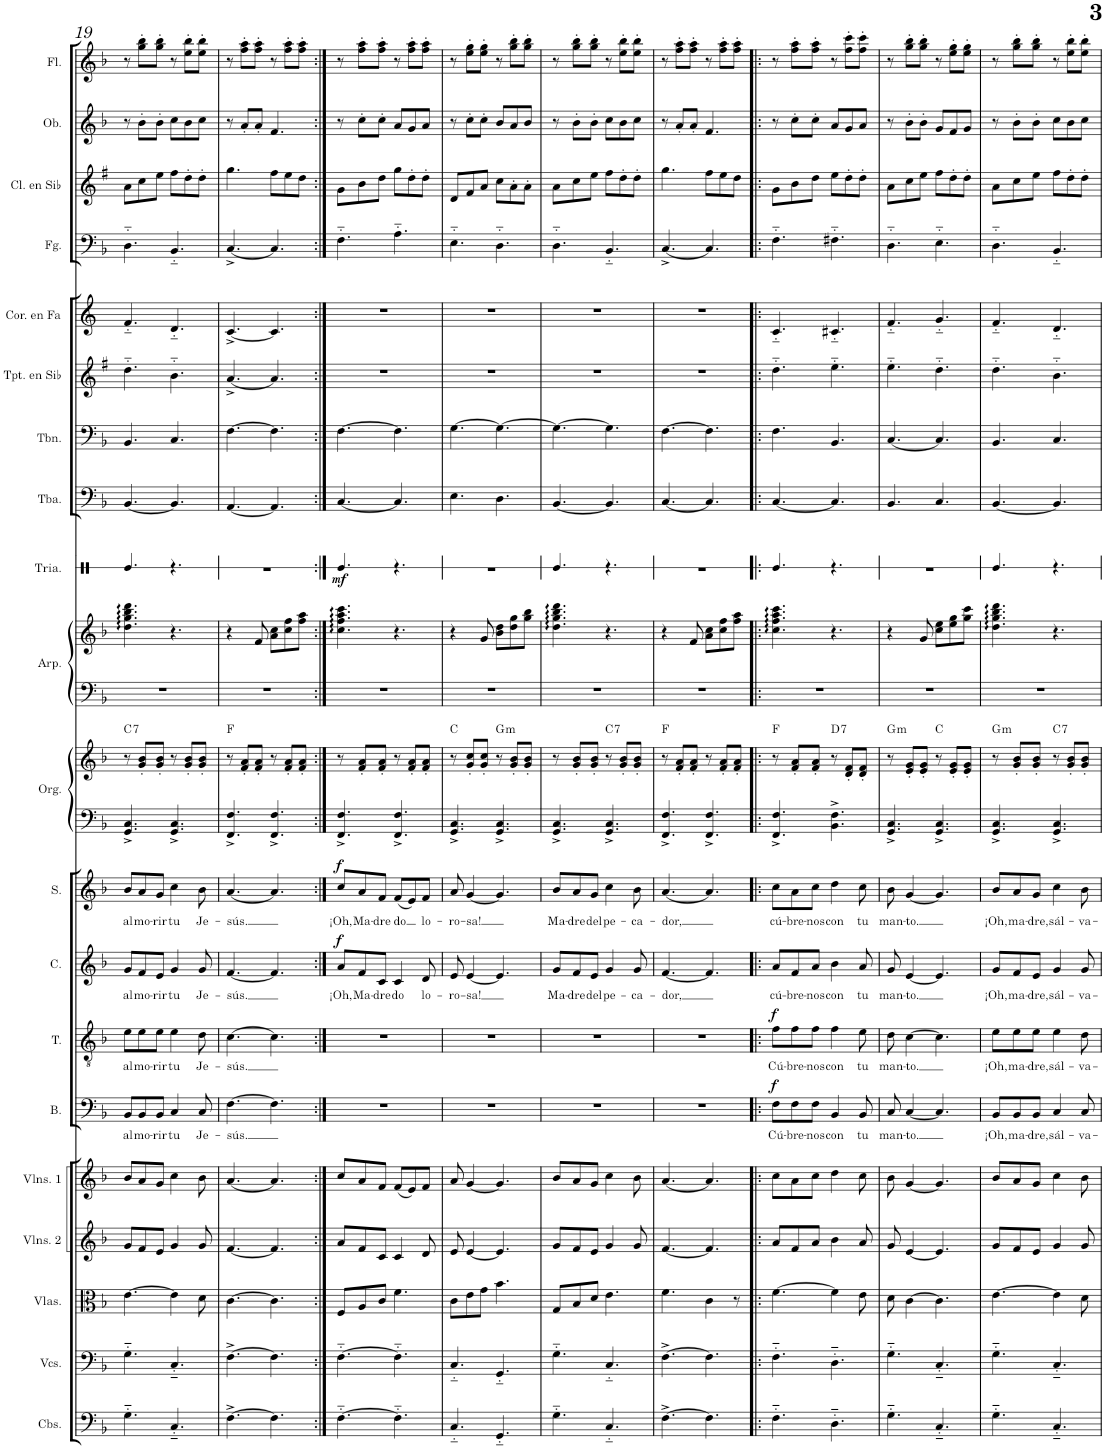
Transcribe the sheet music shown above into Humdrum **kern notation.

**kern	**kern	**kern	**kern	**kern	**kern	**text	**dynam	**kern	**text	**dynam	**kern	**text	**dynam	**kern	**text	**dynam	**kern	**kern	**harte	**kern	**kern	**kern	**dynam	**kern	**kern	**kern	**kern	**kern	**kern	**kern	**kern
*part20	*part19	*part18	*part17	*part16	*part15	*part15	*part15	*part14	*part14	*part14	*part13	*part13	*part13	*part12	*part12	*part12	*part11	*part11	*part11	*part10	*part10	*part9	*part9	*part8	*part7	*part6	*part5	*part4	*part3	*part2	*part1
*staff22	*staff21	*staff20	*staff19	*staff18	*staff17	*staff17	*staff17	*staff16	*staff16	*staff16	*staff15	*staff15	*staff15	*staff14	*staff14	*staff14	*staff13	*staff12	*	*staff11	*staff10	*staff9	*staff9	*staff8	*staff7	*staff6	*staff5	*staff4	*staff3	*staff2	*staff1
*I"Contrabajos	*I"Violonchelos	*I"Violas	*I"Violines 2	*I"Violines 1	*I"Bajo	*	*	*I"Tenor	*	*	*I"Contralto	*	*	*I"Soprano	*	*	*I"Órgano	*	*	*I"Arpa	*	*I"Triángulo	*	*I"Tuba	*I"Trombón	*I"Trompeta en Sib	*I"Corno en Fa	*I"Fagot	*I"Clarinete en Sib	*I"Oboe	*I"Flauta
*I'Cbs.	*I'Vcs.	*I'Vlas.	*I'Vlns. 2	*I'Vlns. 1	*I'B.	*	*	*I'T.	*	*	*I'C.	*	*	*I'S.	*	*	*	*	*	*I'Arp.	*	*	*	*I'Tba.	*I'Tbn.	*I'Tpt. en Sib	*I'Cor. en Fa	*I'Fg.	*I'Cl. en Sib	*I'Ob.	*I'Fl.
!!LO:PB:g=z
*clefF4	*clefF4	*clefC3	*clefG2	*clefG2	*clefF4	*	*	*clefGv2	*	*	*clefG2	*	*	*clefG2	*	*	*clefF4	*clefG2	*	*clefF4	*clefG2	*clefX	*	*clefF4	*clefF4	*clefG2	*clefG2	*clefF4	*clefG2	*clefG2	*clefG2
*Trd7c12	*	*	*	*	*	*	*	*	*	*	*	*	*	*	*	*	*	*	*	*	*	*	*	*	*	*Trd1c2	*Trd4c7	*	*Trd1c2	*	*
*k[b-]	*k[b-]	*k[b-]	*k[b-]	*k[b-]	*k[b-]	*	*	*k[b-]	*	*	*k[b-]	*	*	*k[b-]	*	*	*k[b-]	*k[b-]	*	*k[b-]	*k[b-]	*k[]	*	*k[b-]	*k[b-]	*k[f#]	*k[]	*k[b-]	*k[f#]	*k[b-]	*k[b-]
*M6/8	*M6/8	*M6/8	*M6/8	*M6/8	*M6/8	*	*	*M6/8	*	*	*M6/8	*	*	*M6/8	*	*	*M6/8	*M6/8	*	*M6/8	*M6/8	*M6/8	*	*M6/8	*M6/8	*M6/8	*M6/8	*M6/8	*M6/8	*M6/8	*M6/8
=19	=19	=19	=19	=19	=19	=19	=19	=19	=19	=19	=19	=19	=19	=19	=19	=19	=19	=19	=19	=19	=19	=19	=19	=19	=19	=19	=19	=19	=19	=19	=19
!	!	!	!	!	!	!LO:LY:b	!	!	!LO:LY:b	!	!	!LO:LY:b	!	!	!LO:LY:b	!	!	!	!LO:H:kt=7	!	!	!	!	!	!	!	!	!	!	!	!
4.G'~\	4.G'~\	[4.e\	8g/L	8b-/L	8BB-/L	al	.	8e\L	al	.	8g/L	al	.	8b-/L	al	.	4.GG/^ 4.C/^	8r	C:7	2.r	4.dd\ 4.gg\ 4.bb-\ 4.ddd\	4.Re/	.	[4.BB-/	4.BB-/	4.dd\	4.f/	4.D\	8a\L	8r	8r
!	!	!	!	!	!	!LO:LY:b	!	!	!LO:LY:b	!	!	!LO:LY:b	!	!	!LO:LY:b	!	!	!	!	!	!	!	!	!	!	!	!	!	!	!	!
.	.	.	8f/	8a/	8BB-/	mo-	.	8e\	mo-	.	8f/	mo-	.	8a/	mo-	.	.	8g/' 8b-/'L	.	.	.	.	.	.	.	.	.	.	8cc\	8b-'\L	8gg\' 8bb-\'L
!	!	!	!	!	!	!LO:LY:b	!	!	!LO:LY:b	!	!	!LO:LY:b	!	!	!LO:LY:b	!	!	!	!	!	!	!	!	!	!	!	!	!	!	!	!
.	.	.	8e/J	8g/J	8BB-/J	-rir	.	8e\J	-rir	.	8e/J	-rir	.	8g/J	-rir	.	.	8g/' 8b-/'J	.	.	.	.	.	.	.	.	.	.	8ee\J	8b-'\J	8gg\' 8bb-\'J
!	!	!	!	!	!	!LO:LY:b	!	!	!LO:LY:b	!	!	!LO:LY:b	!	!	!LO:LY:b	!	!	!	!	!	!	!	!	!	!	!	!	!	!	!	!
4.C'~/	4.C'~/	4e\]	4g/	4cc\	4C/	tu	.	4e\	tu	.	4g/	tu	.	4cc\	tu	.	4.GG/^ 4.C/^	8r	.	.	4.r	4.r	.	4.BB-/]	4.C/	4.b\	4.d/	4.BB-/	8ff#\L	8cc\L	8r
.	.	.	.	.	.	.	.	.	.	.	.	.	.	.	.	.	.	8g/' 8b-/'L	.	.	.	.	.	.	.	.	.	.	8dd'\	8b-\	8ee\' 8bb-\'L
!	!	!	!	!	!	!LO:LY:b	!	!	!LO:LY:b	!	!	!LO:LY:b	!	!	!LO:LY:b	!	!	!	!	!	!	!	!	!	!	!	!	!	!	!	!
.	.	8d\	8g/	8b-\	8C/	Je-	.	8d\	Je-	.	8g/	Je-	.	8b-\	Je-	.	.	8g/' 8b-/'J	.	.	.	.	.	.	.	.	.	.	8dd'\J	8cc\J	8ee\' 8bb-\'J
=20	=20	=20	=20	=20	=20	=20	=20	=20	=20	=20	=20	=20	=20	=20	=20	=20	=20	=20	=20	=20	=20	=20	=20	=20	=20	=20	=20	=20	=20	=20	=20
!	!	!	!	!	!	!LO:LY:b	!	!	!LO:LY:b	!	!	!LO:LY:b	!	!	!LO:LY:b	!	!	!	!	!	!	!	!	!	!	!	!	!	!	!	!
[4.F^\	[4.F^\	[4.c\	[4.f/	[4.a/	[4.F\	-sús.	.	[4.c\	-sús.	.	[4.f/	-sús.	.	[4.a/	-sús.	.	4.FF/^ 4.F/^	8r	F:maj	2.r	4r	2.r	.	[4.AA/	[4.F\	[4.a^/	[4.c^/	[4.C^/	4.gg\	8r	8r
.	.	.	.	.	.	.	.	.	.	.	.	.	.	.	.	.	.	8f/' 8a/'L	.	.	.	.	.	.	.	.	.	.	.	8a'/L	8ff\' 8aa\'L
.	.	.	.	.	.	.	.	.	.	.	.	.	.	.	.	.	.	8f/' 8a/'J	.	.	8f/	.	.	.	.	.	.	.	.	8a'/J	8ff\' 8aa\'J
4.F\]	4.F\]	4.c\]	4.f/]	4.a/]	4.F\]	.	.	4.c\]	.	.	4.f/]	.	.	4.a/]	.	.	4.FF/^ 4.F/^	8r	.	.	8a\ 8cc\L	.	.	4.AA/]	4.F\]	4.a/]	4.c/]	4.C/]	8ff#\L	4.f/	8r
.	.	.	.	.	.	.	.	.	.	.	.	.	.	.	.	.	.	8f/' 8a/'L	.	.	8cc\ 8ff\	.	.	.	.	.	.	.	8ee\	.	8ff\' 8aa\'L
.	.	.	.	.	.	.	.	.	.	.	.	.	.	.	.	.	.	8f/' 8a/'J	.	.	8ff\ 8aa\J	.	.	.	.	.	.	.	8dd\J	.	8ff\' 8aa\'J
=21:|!	=21:|!	=21:|!	=21:|!	=21:|!	=21:|!	=21:|!	=21:|!	=21:|!	=21:|!	=21:|!	=21:|!	=21:|!	=21:|!	=21:|!	=21:|!	=21:|!	=21:|!	=21:|!	=21:|!	=21:|!	=21:|!	=21:|!	=21:|!	=21:|!	=21:|!	=21:|!	=21:|!	=21:|!	=21:|!	=21:|!	=21:|!
!	!	!	!	!	!	!	!	!	!	!	!	!LO:LY:b	!LO:DY:a	!	!LO:LY:b	!LO:DY:a	!	!	!	!	!	!	!LO:DY:b	!	!	!	!	!	!	!	!
[4.F\	[4.F\	8F/L	8a/L	8cc/L	2.r	.	.	2.r	.	.	8a/L	¡Oh,	f	8cc/L	¡Oh,	f	4.FF/^ 4.F/^	8r	.	2.r	4.cc\ 4.ff\ 4.aa\ 4.ccc\	4.Re/	mf	[4.C/	[4.F\	2.r	2.r	4.F\	8g\L	8r	8r
!	!	!	!	!	!	!	!	!	!	!	!	!LO:LY:b	!	!	!LO:LY:b	!	!	!	!	!	!	!	!	!	!	!	!	!	!	!	!
.	.	8A/	8f/	8a/	.	.	.	.	.	.	8f/	Ma-	.	8a/	Ma-	.	.	8f/' 8a/'L	.	.	.	.	.	.	.	.	.	.	8b\	8cc'\L	8ff\' 8aa\'L
!	!	!	!	!	!	!	!	!	!	!	!	!LO:LY:b	!	!	!LO:LY:b	!	!	!	!	!	!	!	!	!	!	!	!	!	!	!	!
.	.	8c/J	8c/J	8f/J	.	.	.	.	.	.	8c/J	-dre	.	8f/J	-dre	.	.	8f/' 8a/'J	.	.	.	.	.	.	.	.	.	.	8dd\J	8cc'\J	8ff\' 8aa\'J
!	!	!	!	!	!	!	!	!	!	!	!	!LO:LY:b	!	!	!LO:LY:b	!	!	!	!	!	!	!	!	!	!	!	!	!	!	!	!
4.F\]	4.F\]	4.f\	4c/	(8f/L	.	.	.	.	.	.	4c/	do	.	(8f/L	do	.	4.FF/^ 4.F/^	8r	.	.	4.r	4.r	.	4.C/]	4.F\]	.	.	4.A\	8gg\L	8a/L	8r
.	.	.	.	8e/)	.	.	.	.	.	.	.	.	.	8e/)	.	.	.	8f/' 8a/'L	.	.	.	.	.	.	.	.	.	.	8dd'\	8g/	8ff\' 8aa\'L
!	!	!	!	!	!	!	!	!	!	!	!	!LO:LY:b	!	!	!LO:LY:b	!	!	!	!	!	!	!	!	!	!	!	!	!	!	!	!
.	.	.	8d/	8f/J	.	.	.	.	.	.	8d/	lo-	.	8f/J	lo-	.	.	8f/' 8a/'J	.	.	.	.	.	.	.	.	.	.	8dd'\J	8a/J	8ff\' 8aa\'J
=22	=22	=22	=22	=22	=22	=22	=22	=22	=22	=22	=22	=22	=22	=22	=22	=22	=22	=22	=22	=22	=22	=22	=22	=22	=22	=22	=22	=22	=22	=22	=22
!	!	!	!	!	!	!	!	!	!	!	!	!LO:LY:b	!	!	!LO:LY:b	!	!	!	!	!	!	!	!	!	!	!	!	!	!	!	!
4.C/	4.C/	8c\L	8e/	8a/	2.r	.	.	2.r	.	.	8e/	-ro-	.	8a/	-ro-	.	4.GG/^ 4.C/^	8r	C:maj	2.r	4r	2.r	.	4.E\	[4.G\	2.r	2.r	4.E\	8d/L	8r	8r
!	!	!	!	!	!	!	!	!	!	!	!	!LO:LY:b	!	!	!LO:LY:b	!	!	!	!	!	!	!	!	!	!	!	!	!	!	!	!
.	.	8e\	[4e/	[4g/	.	.	.	.	.	.	[4e/	-sa!	.	[4g/	-sa!	.	.	8g/' 8cc/'L	.	.	.	.	.	.	.	.	.	.	8f#/	8cc'\L	8ee\' 8gg\'L
.	.	8g\J	.	.	.	.	.	.	.	.	.	.	.	.	.	.	.	8g/' 8cc/'J	.	.	8g/	.	.	.	.	.	.	.	8a/J	8cc'\J	8ee\' 8gg\'J
!	!	!	!	!	!	!	!	!	!	!	!	!	!	!	!	!	!	!	!LO:H:kt=m	!	!	!	!	!	!	!	!	!	!	!	!
4.GG/	4.GG/	4.b-\	4.e/]	4.g/]	.	.	.	.	.	.	4.e/]	.	.	4.g/]	.	.	4.GG/^ 4.C/^	8r	G:min	.	8b-\ 8dd\L	.	.	4.D\	4.G\_	.	.	4.D\	8cc\L	8b-/L	8r
.	.	.	.	.	.	.	.	.	.	.	.	.	.	.	.	.	.	8g/' 8b-/'L	.	.	8dd\ 8gg\	.	.	.	.	.	.	.	8a'\	8a/	8gg\' 8bb-\'L
.	.	.	.	.	.	.	.	.	.	.	.	.	.	.	.	.	.	8g/' 8b-/'J	.	.	8gg\ 8bb-\J	.	.	.	.	.	.	.	8a'\J	8b-/J	8gg\' 8bb-\'J
=23	=23	=23	=23	=23	=23	=23	=23	=23	=23	=23	=23	=23	=23	=23	=23	=23	=23	=23	=23	=23	=23	=23	=23	=23	=23	=23	=23	=23	=23	=23	=23
!	!	!	!	!	!	!	!	!	!	!	!	!LO:LY:b	!	!	!LO:LY:b	!	!	!	!	!	!	!	!	!	!	!	!	!	!	!	!
4.G\	4.G\	8G/L	8g/L	8b-/L	2.r	.	.	2.r	.	.	8g/L	Ma-	.	8b-/L	Ma-	.	4.GG/^ 4.C/^	8r	.	2.r	4.dd\ 4.gg\ 4.bb-\ 4.ddd\	4.Re/	.	[4.BB-/	4.G\_	2.r	2.r	4.D\	8a\L	8r	8r
!	!	!	!	!	!	!	!	!	!	!	!	!LO:LY:b	!	!	!LO:LY:b	!	!	!	!	!	!	!	!	!	!	!	!	!	!	!	!
.	.	8B-/	8f/	8a/	.	.	.	.	.	.	8f/	-dre	.	8a/	-dre	.	.	8g/' 8b-/'L	.	.	.	.	.	.	.	.	.	.	8cc\	8b-'\L	8gg\' 8bb-\'L
!	!	!	!	!	!	!	!	!	!	!	!	!LO:LY:b	!	!	!LO:LY:b	!	!	!	!	!	!	!	!	!	!	!	!	!	!	!	!
.	.	8d/J	8e/J	8g/J	.	.	.	.	.	.	8e/J	del	.	8g/J	del	.	.	8g/' 8b-/'J	.	.	.	.	.	.	.	.	.	.	8ee\J	8b-'\J	8gg\' 8bb-\'J
!	!	!	!	!	!	!	!	!	!	!	!	!LO:LY:b	!	!	!LO:LY:b	!	!	!	!LO:H:kt=7	!	!	!	!	!	!	!	!	!	!	!	!
4.C/	4.C/	4.e\	4g/	4cc\	.	.	.	.	.	.	4g/	pe-	.	4cc\	pe-	.	4.GG/^ 4.C/^	8r	C:7	.	4.r	4.r	.	4.BB-/]	4.G\]	.	.	4.BB-/	8ff#\L	8cc\L	8r
.	.	.	.	.	.	.	.	.	.	.	.	.	.	.	.	.	.	8g/' 8b-/'L	.	.	.	.	.	.	.	.	.	.	8dd'\	8b-\	8ee\' 8bb-\'L
!	!	!	!	!	!	!	!	!	!	!	!	!LO:LY:b	!	!	!LO:LY:b	!	!	!	!	!	!	!	!	!	!	!	!	!	!	!	!
.	.	.	8g/	8b-\	.	.	.	.	.	.	8g/	-ca-	.	8b-\	-ca-	.	.	8g/' 8b-/'J	.	.	.	.	.	.	.	.	.	.	8dd'\J	8cc\J	8ee\' 8bb-\'J
=24	=24	=24	=24	=24	=24	=24	=24	=24	=24	=24	=24	=24	=24	=24	=24	=24	=24	=24	=24	=24	=24	=24	=24	=24	=24	=24	=24	=24	=24	=24	=24
!	!	!	!	!	!	!	!	!	!	!	!	!LO:LY:b	!	!	!LO:LY:b	!	!	!	!	!	!	!	!	!	!	!	!	!	!	!	!
[4.F^\	[4.F^\	4.f\	[4.f/	[4.a/	2.r	.	.	2.r	.	.	[4.f/	-dor,	.	[4.a/	-dor,	.	4.FF/^ 4.F/^	8r	F:maj	2.r	4r	2.r	.	[4.C/	[4.F\	2.r	2.r	[4.C^/	4.gg\	8r	8r
.	.	.	.	.	.	.	.	.	.	.	.	.	.	.	.	.	.	8f/' 8a/'L	.	.	.	.	.	.	.	.	.	.	.	8a'/L	8ff\' 8aa\'L
.	.	.	.	.	.	.	.	.	.	.	.	.	.	.	.	.	.	8f/' 8a/'J	.	.	8f/	.	.	.	.	.	.	.	.	8a'/J	8ff\' 8aa\'J
4.F\]	4.F\]	4c\	4.f/]	4.a/]	.	.	.	.	.	.	4.f/]	.	.	4.a/]	.	.	4.FF/^ 4.F/^	8r	.	.	8a\ 8cc\L	.	.	4.C/]	4.F\]	.	.	4.C/]	8ff#\L	4.f/	8r
.	.	.	.	.	.	.	.	.	.	.	.	.	.	.	.	.	.	8f/' 8a/'L	.	.	8cc\ 8ff\	.	.	.	.	.	.	.	8ee\	.	8ff\' 8aa\'L
.	.	8r	.	.	.	.	.	.	.	.	.	.	.	.	.	.	.	8f/' 8a/'J	.	.	8ff\ 8aa\J	.	.	.	.	.	.	.	8dd\J	.	8ff\' 8aa\'J
=25!|:	=25!|:	=25!|:	=25!|:	=25!|:	=25!|:	=25!|:	=25!|:	=25!|:	=25!|:	=25!|:	=25!|:	=25!|:	=25!|:	=25!|:	=25!|:	=25!|:	=25!|:	=25!|:	=25!|:	=25!|:	=25!|:	=25!|:	=25!|:	=25!|:	=25!|:	=25!|:	=25!|:	=25!|:	=25!|:	=25!|:	=25!|:
!	!	!	!	!	!	!LO:LY:b	!LO:DY:a	!	!LO:LY:b	!LO:DY:a	!	!LO:LY:b	!	!	!LO:LY:b	!	!	!	!	!	!	!	!	!	!	!	!	!	!	!	!
4.F'~\	4.F'~\	[4.f\	8a/L	8cc\L	8F\L	Cú-	f	8f\L	Cú-	f	8a/L	cú-	.	8cc\L	cú-	.	4.FF/^ 4.F/^	8r	F:maj	2.r	4.cc\ 4.ff\ 4.aa\ 4.ccc\	4.Re/	.	[4.C/	4.F\	4.dd\	4.c/	4.F\	8g\L	8r	8r
!	!	!	!	!	!	!LO:LY:b	!	!	!LO:LY:b	!	!	!LO:LY:b	!	!	!LO:LY:b	!	!	!	!	!	!	!	!	!	!	!	!	!	!	!	!
.	.	.	8f/	8a\	8F\	-bre-	.	8f\	-bre-	.	8f/	-bre-	.	8a\	-bre-	.	.	8f/' 8a/'L	.	.	.	.	.	.	.	.	.	.	8b\	8cc'\L	8ff\' 8aa\'L
!	!	!	!	!	!	!LO:LY:b	!	!	!LO:LY:b	!	!	!LO:LY:b	!	!	!LO:LY:b	!	!	!	!	!	!	!	!	!	!	!	!	!	!	!	!
.	.	.	8a/J	8cc\J	8F\J	-nos	.	8f\J	-nos	.	8a/J	-nos	.	8cc\J	-nos	.	.	8f/' 8a/'J	.	.	.	.	.	.	.	.	.	.	8dd\J	8cc'\J	8ff\' 8aa\'J
!	!	!	!	!	!	!LO:LY:b	!	!	!LO:LY:b	!	!	!LO:LY:b	!	!	!LO:LY:b	!	!	!	!LO:H:kt=7	!	!	!	!	!	!	!	!	!	!	!	!
4.D'~\	4.D'~\	4f\]	4b-\	4dd\	4BB-/	con	.	4f\	con	.	4b-\	con	.	4dd\	con	.	4.BB-\^ 4.F\^	8r	D:7	.	4.r	4.r	.	4.C/]	4.BB-/	4.ee\	4.c#X/	4.F#X\	8ee\L	8a/L	8r
.	.	.	.	.	.	.	.	.	.	.	.	.	.	.	.	.	.	8d/' 8f/'L	.	.	.	.	.	.	.	.	.	.	8dd'\	8g/	8ff\' 8ccc\'L
!	!	!	!	!	!	!LO:LY:b	!	!	!LO:LY:b	!	!	!LO:LY:b	!	!	!LO:LY:b	!	!	!	!	!	!	!	!	!	!	!	!	!	!	!	!
.	.	8e\	8a/	8cc\	8BB-/	tu	.	8e\	tu	.	8a/	tu	.	8cc\	tu	.	.	8d/' 8f/'J	.	.	.	.	.	.	.	.	.	.	8dd'\J	8a/J	8ff\' 8ccc\'J
=26	=26	=26	=26	=26	=26	=26	=26	=26	=26	=26	=26	=26	=26	=26	=26	=26	=26	=26	=26	=26	=26	=26	=26	=26	=26	=26	=26	=26	=26	=26	=26
!	!	!	!	!	!	!LO:LY:b	!	!	!LO:LY:b	!	!	!LO:LY:b	!	!	!LO:LY:b	!	!	!	!LO:H:kt=m	!	!	!	!	!	!	!	!	!	!	!	!
4.G'~\	4.G'~\	8d\	8g/	8b-\	8C/	man-	.	8d\	man-	.	8g/	man-	.	8b-\	man-	.	4.GG/^ 4.C/^	8r	G:min	2.r	4r	2.r	.	4.BB-/	[4.C/	4.ee\	4.f/	4.D\	8a\L	8r	8r
!	!	!	!	!	!	!LO:LY:b	!	!	!LO:LY:b	!	!	!LO:LY:b	!	!	!LO:LY:b	!	!	!	!	!	!	!	!	!	!	!	!	!	!	!	!
.	.	[4c\	[4e/	[4g/	[4C/	-to.	.	[4c\	-to.	.	[4e/	-to.	.	[4g/	-to.	.	.	8e/' 8g/'L	.	.	.	.	.	.	.	.	.	.	8cc\	8b-'\L	8gg\' 8bb-\'L
.	.	.	.	.	.	.	.	.	.	.	.	.	.	.	.	.	.	8e/' 8g/'J	.	.	8g/	.	.	.	.	.	.	.	8ee\J	8b-'\J	8gg\' 8bb-\'J
4.C'~/	4.C'~/	4.c\]	4.e/]	4.g/]	4.C/]	.	.	4.c\]	.	.	4.e/]	.	.	4.g/]	.	.	4.GG/^ 4.C/^	8r	C:maj	.	8cc\ 8ee\L	.	.	4.C/	4.C/]	4.dd\	4.g/	4.E\	8ff#\L	8g/L	8r
.	.	.	.	.	.	.	.	.	.	.	.	.	.	.	.	.	.	8e/' 8g/'L	.	.	8ee\ 8gg\	.	.	.	.	.	.	.	8dd'\	8f/	8ee\' 8gg\'L
.	.	.	.	.	.	.	.	.	.	.	.	.	.	.	.	.	.	8e/' 8g/'J	.	.	8gg\ 8ccc\J	.	.	.	.	.	.	.	8dd'\J	8g/J	8ee\' 8gg\'J
=27	=27	=27	=27	=27	=27	=27	=27	=27	=27	=27	=27	=27	=27	=27	=27	=27	=27	=27	=27	=27	=27	=27	=27	=27	=27	=27	=27	=27	=27	=27	=27
!	!	!	!	!	!	!LO:LY:b	!	!	!LO:LY:b	!	!	!LO:LY:b	!	!	!LO:LY:b	!	!	!	!LO:H:kt=m	!	!	!	!	!	!	!	!	!	!	!	!
4.G'~\	4.G'~\	[4.e\	8g/L	8b-/L	8BB-/L	¡Oh,	.	8e\L	¡Oh,	.	8g/L	¡Oh,	.	8b-/L	¡Oh,	.	4.GG/^ 4.C/^	8r	G:min	2.r	4.dd\ 4.gg\ 4.bb-\ 4.ddd\	4.Re/	.	[4.BB-/	4.BB-/	4.dd\	4.f/	4.D\	8a\L	8r	8r
!	!	!	!	!	!	!LO:LY:b	!	!	!LO:LY:b	!	!	!LO:LY:b	!	!	!LO:LY:b	!	!	!	!	!	!	!	!	!	!	!	!	!	!	!	!
.	.	.	8f/	8a/	8BB-/	ma-	.	8e\	ma-	.	8f/	ma-	.	8a/	ma-	.	.	8g/' 8b-/'L	.	.	.	.	.	.	.	.	.	.	8cc\	8b-'\L	8gg\' 8bb-\'L
!	!	!	!	!	!	!LO:LY:b	!	!	!LO:LY:b	!	!	!LO:LY:b	!	!	!LO:LY:b	!	!	!	!	!	!	!	!	!	!	!	!	!	!	!	!
.	.	.	8e/J	8g/J	8BB-/J	-dre,	.	8e\J	-dre,	.	8e/J	-dre,	.	8g/J	-dre,	.	.	8g/' 8b-/'J	.	.	.	.	.	.	.	.	.	.	8ee\J	8b-'\J	8gg\' 8bb-\'J
!	!	!	!	!	!	!LO:LY:b	!	!	!LO:LY:b	!	!	!LO:LY:b	!	!	!LO:LY:b	!	!	!	!LO:H:kt=7	!	!	!	!	!	!	!	!	!	!	!	!
4.C'~/	4.C'~/	4e\]	4g/	4cc\	4C/	sál-	.	4e\	sál-	.	4g/	sál-	.	4cc\	sál-	.	4.GG/^ 4.C/^	8r	C:7	.	4.r	4.r	.	4.BB-/]	4.C/	4.b\	4.d/	4.BB-/	8ff#\L	8cc\L	8r
.	.	.	.	.	.	.	.	.	.	.	.	.	.	.	.	.	.	8g/' 8b-/'L	.	.	.	.	.	.	.	.	.	.	8dd'\	8b-\	8ee\' 8bb-\'L
!	!	!	!	!	!	!LO:LY:b	!	!	!LO:LY:b	!	!	!LO:LY:b	!	!	!LO:LY:b	!	!	!	!	!	!	!	!	!	!	!	!	!	!	!	!
.	.	8d\	8g/	8b-\	8C/	-va-	.	8d\	-va-	.	8g/	-va-	.	8b-\	-va-	.	.	8g/' 8b-/'J	.	.	.	.	.	.	.	.	.	.	8dd'\J	8cc\J	8ee\' 8bb-\'J
=	=	=	=	=	=	=	=	=	=	=	=	=	=	=	=	=	=	=	=	=	=	=	=	=	=	=	=	=	=	=	=
*-	*-	*-	*-	*-	*-	*-	*-	*-	*-	*-	*-	*-	*-	*-	*-	*-	*-	*-	*-	*-	*-	*-	*-	*-	*-	*-	*-	*-	*-	*-	*-
